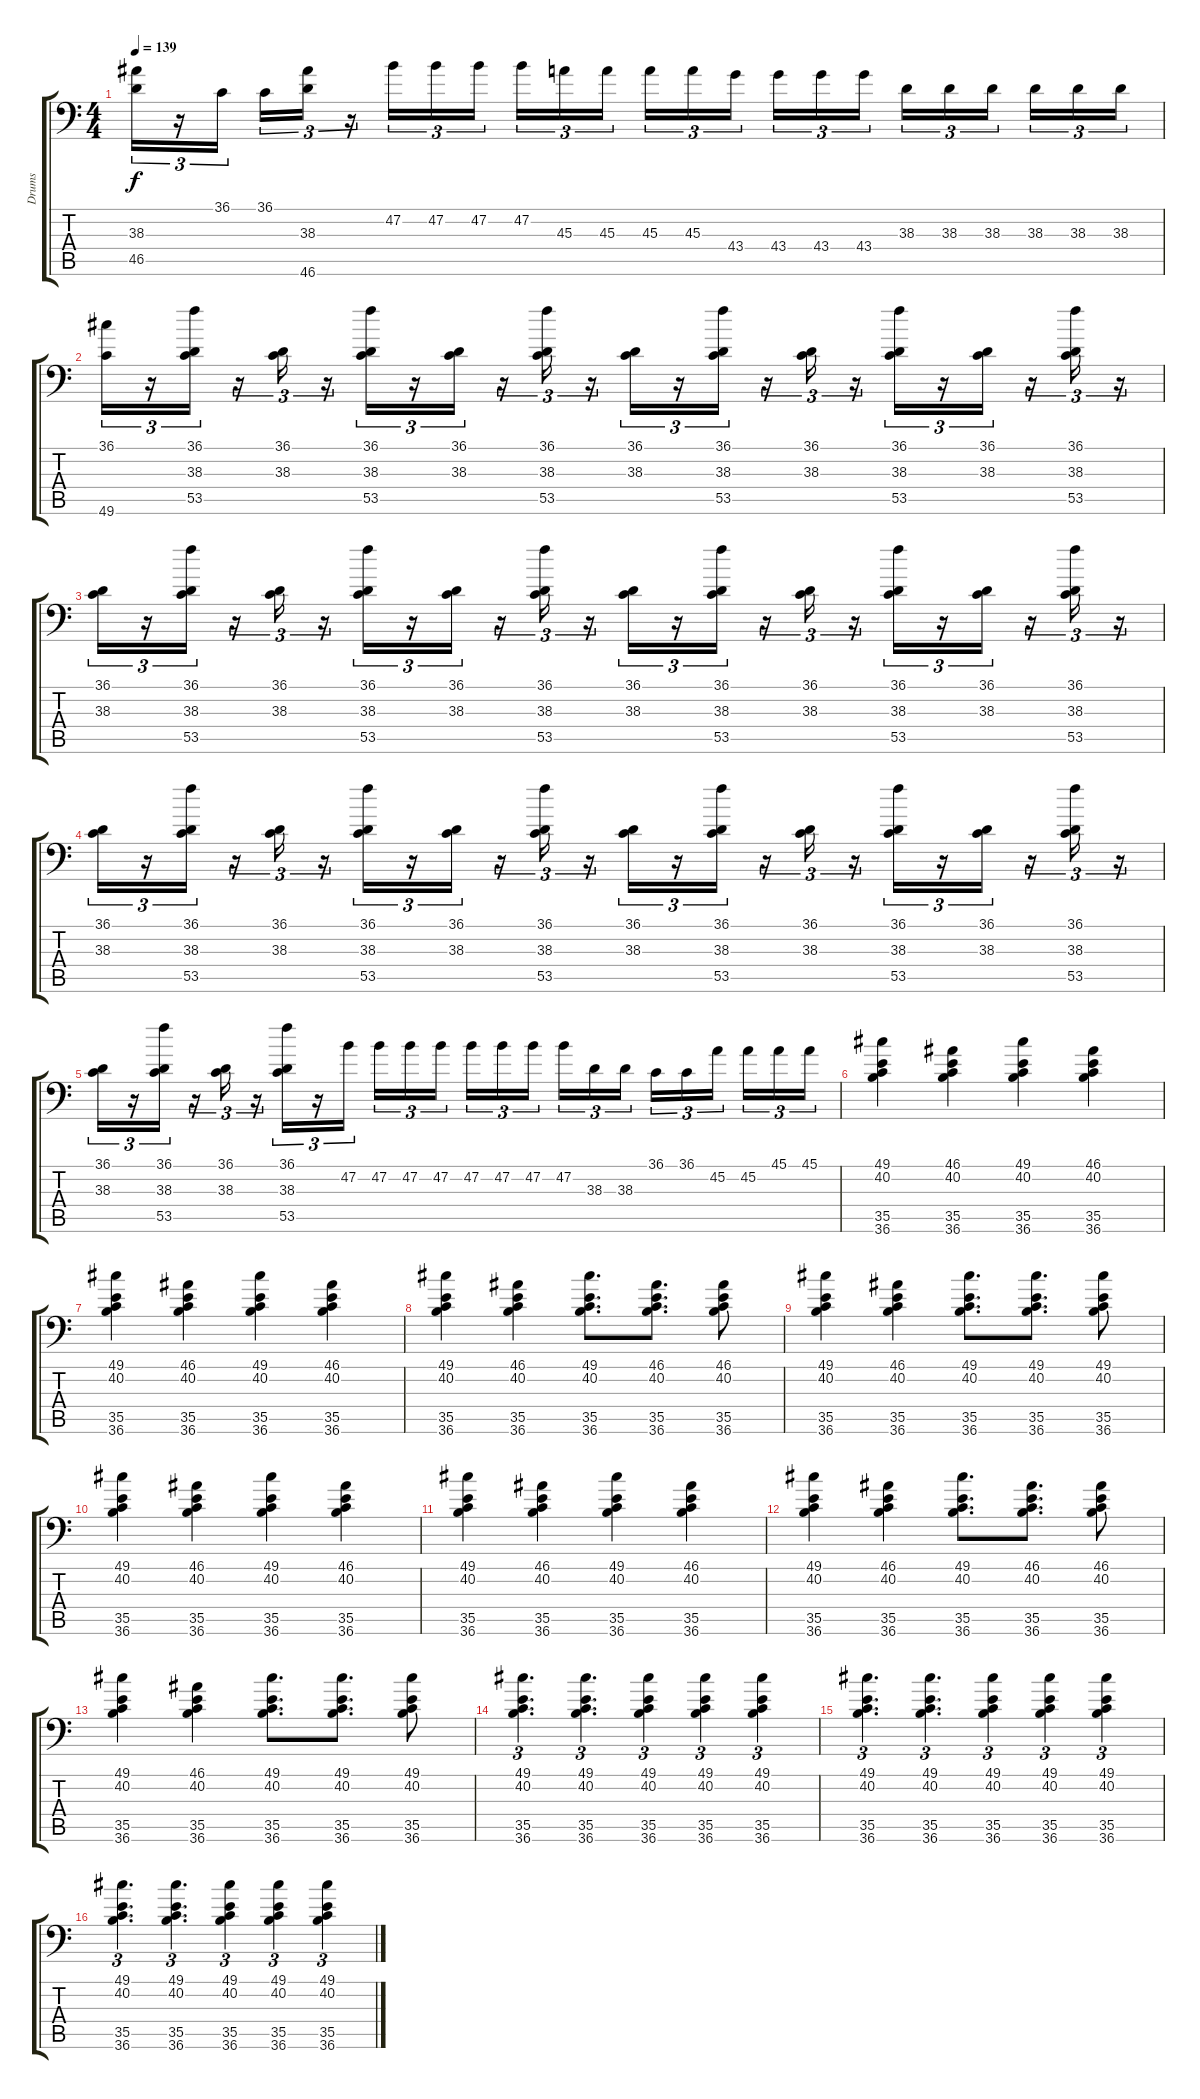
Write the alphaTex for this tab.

\track ("Drums" "Drums") {instrument acousticgrandpiano}
\staff {score tabs}
\tuning (C-1 C-1 C-1 C-1 C-1 C-1) {hide}
\ts (4 4)
\tempo 139
\clef f4
\ks c
(38.3 46.5).16{tu (3 2) dy f} r.16{tu (3 2)} 36.1.16{tu (3 2)} 36.1.16{tu (3 2)} (38.3 46.6).16{tu (3 2)} r.16{tu (3 2)} 47.2.16{tu (3 2)} 47.2.16{tu (3 2)} 47.2.16{tu (3 2)} 47.2.16{tu (3 2)} 45.3.16{tu (3 2)} 45.3.16{tu (3 2)} 45.3.16{tu (3 2)} 45.3.16{tu (3 2)} 43.4.16{tu (3 2)} 43.4.16{tu (3 2)} 43.4.16{tu (3 2)} 43.4.16{tu (3 2)} 38.3.16{tu (3 2)} 38.3.16{tu (3 2)} 38.3.16{tu (3 2)} 38.3.16{tu (3 2)} 38.3.16{tu (3 2)} 38.3.16{tu (3 2)} |
(36.1 49.6).16{tu (3 2)} r.16{tu (3 2)} (36.1 38.3 53.5).16{tu (3 2)} r.16{tu (3 2)} (36.1 38.3).16{tu (3 2)} r.16{tu (3 2)} (36.1 38.3 53.5).16{tu (3 2)} r.16{tu (3 2)} (36.1 38.3).16{tu (3 2)} r.16{tu (3 2)} (36.1 38.3 53.5).16{tu (3 2)} r.16{tu (3 2)} (36.1 38.3).16{tu (3 2)} r.16{tu (3 2)} (36.1 38.3 53.5).16{tu (3 2)} r.16{tu (3 2)} (36.1 38.3).16{tu (3 2)} r.16{tu (3 2)} (36.1 38.3 53.5).16{tu (3 2)} r.16{tu (3 2)} (36.1 38.3).16{tu (3 2)} r.16{tu (3 2)} (36.1 38.3 53.5).16{tu (3 2)} r.16{tu (3 2)} |
(36.1 38.3).16{tu (3 2)} r.16{tu (3 2)} (36.1 38.3 53.5).16{tu (3 2)} r.16{tu (3 2)} (36.1 38.3).16{tu (3 2)} r.16{tu (3 2)} (36.1 38.3 53.5).16{tu (3 2)} r.16{tu (3 2)} (36.1 38.3).16{tu (3 2)} r.16{tu (3 2)} (36.1 38.3 53.5).16{tu (3 2)} r.16{tu (3 2)} (36.1 38.3).16{tu (3 2)} r.16{tu (3 2)} (36.1 38.3 53.5).16{tu (3 2)} r.16{tu (3 2)} (36.1 38.3).16{tu (3 2)} r.16{tu (3 2)} (36.1 38.3 53.5).16{tu (3 2)} r.16{tu (3 2)} (36.1 38.3).16{tu (3 2)} r.16{tu (3 2)} (36.1 38.3 53.5).16{tu (3 2)} r.16{tu (3 2)} |
(36.1 38.3).16{tu (3 2)} r.16{tu (3 2)} (36.1 38.3 53.5).16{tu (3 2)} r.16{tu (3 2)} (36.1 38.3).16{tu (3 2)} r.16{tu (3 2)} (36.1 38.3 53.5).16{tu (3 2)} r.16{tu (3 2)} (36.1 38.3).16{tu (3 2)} r.16{tu (3 2)} (36.1 38.3 53.5).16{tu (3 2)} r.16{tu (3 2)} (36.1 38.3).16{tu (3 2)} r.16{tu (3 2)} (36.1 38.3 53.5).16{tu (3 2)} r.16{tu (3 2)} (36.1 38.3).16{tu (3 2)} r.16{tu (3 2)} (36.1 38.3 53.5).16{tu (3 2)} r.16{tu (3 2)} (36.1 38.3).16{tu (3 2)} r.16{tu (3 2)} (36.1 38.3 53.5).16{tu (3 2)} r.16{tu (3 2)} |
(36.1 38.3).16{tu (3 2)} r.16{tu (3 2)} (36.1 38.3 53.5).16{tu (3 2)} r.16{tu (3 2)} (36.1 38.3).16{tu (3 2)} r.16{tu (3 2)} (36.1 38.3 53.5).16{tu (3 2)} r.16{tu (3 2)} 47.2.16{tu (3 2)} 47.2.16{tu (3 2)} 47.2.16{tu (3 2)} 47.2.16{tu (3 2)} 47.2.16{tu (3 2)} 47.2.16{tu (3 2)} 47.2.16{tu (3 2)} 47.2.16{tu (3 2)} 38.3.16{tu (3 2)} 38.3.16{tu (3 2)} 36.1.16{tu (3 2)} 36.1.16{tu (3 2)} 45.2.16{tu (3 2)} 45.2.16{tu (3 2)} 45.1.16{tu (3 2)} 45.1.16{tu (3 2)} |
(49.1 40.2 35.5 36.6).4 (46.1 40.2 35.5 36.6).4 (49.1 40.2 35.5 36.6).4 (46.1 40.2 35.5 36.6).4 |
(49.1 40.2 35.5 36.6).4 (46.1 40.2 35.5 36.6).4 (49.1 40.2 35.5 36.6).4 (46.1 40.2 35.5 36.6).4 |
(49.1 40.2 35.5 36.6).4 (46.1 40.2 35.5 36.6).4 (49.1 40.2 35.5 36.6).8{d} (46.1 40.2 35.5 36.6).8{d} (46.1 40.2 35.5 36.6).8 |
(49.1 40.2 35.5 36.6).4 (46.1 40.2 35.5 36.6).4 (49.1 40.2 35.5 36.6).8{d} (49.1 40.2 35.5 36.6).8{d} (49.1 40.2 35.5 36.6).8 |
(49.1 40.2 35.5 36.6).4 (46.1 40.2 35.5 36.6).4 (49.1 40.2 35.5 36.6).4 (46.1 40.2 35.5 36.6).4 |
(49.1 40.2 35.5 36.6).4 (46.1 40.2 35.5 36.6).4 (49.1 40.2 35.5 36.6).4 (46.1 40.2 35.5 36.6).4 |
(49.1 40.2 35.5 36.6).4 (46.1 40.2 35.5 36.6).4 (49.1 40.2 35.5 36.6).8{d} (46.1 40.2 35.5 36.6).8{d} (46.1 40.2 35.5 36.6).8 |
(49.1 40.2 35.5 36.6).4 (46.1 40.2 35.5 36.6).4 (49.1 40.2 35.5 36.6).8{d} (49.1 40.2 35.5 36.6).8{d} (49.1 40.2 35.5 36.6).8 |
(49.1 40.2 35.5 36.6).4{d tu (3 2)} (49.1 40.2 35.5 36.6).4{d tu (3 2)} (49.1 40.2 35.5 36.6).4{tu (3 2)} (49.1 40.2 35.5 36.6).4{tu (3 2)} (49.1 40.2 35.5 36.6).4{tu (3 2)} |
(49.1 40.2 35.5 36.6).4{d tu (3 2)} (49.1 40.2 35.5 36.6).4{d tu (3 2)} (49.1 40.2 35.5 36.6).4{tu (3 2)} (49.1 40.2 35.5 36.6).4{tu (3 2)} (49.1 40.2 35.5 36.6).4{tu (3 2)} |
(49.1 40.2 35.5 36.6).4{d tu (3 2)} (49.1 40.2 35.5 36.6).4{d tu (3 2)} (49.1 40.2 35.5 36.6).4{tu (3 2)} (49.1 40.2 35.5 36.6).4{tu (3 2)} (49.1 40.2 35.5 36.6).4{tu (3 2)}
